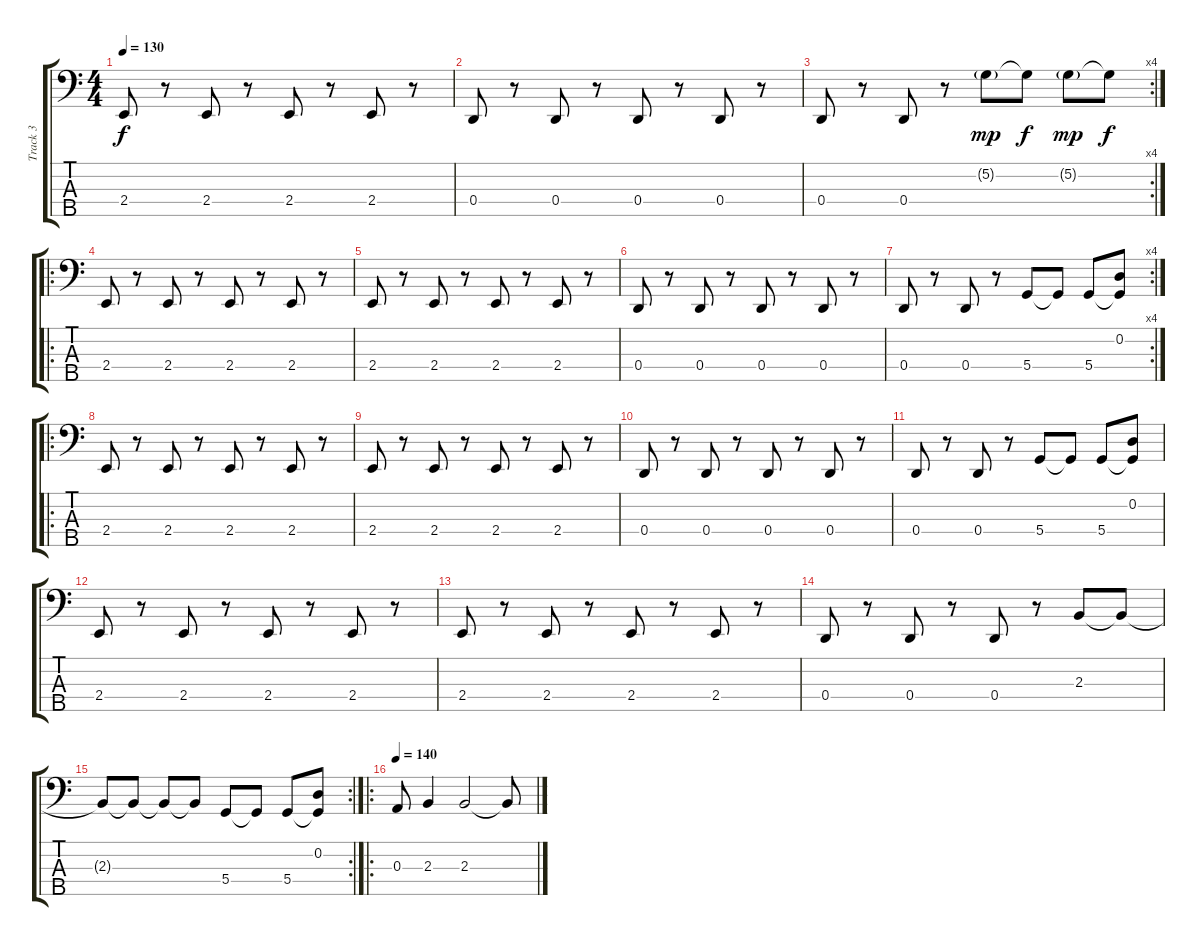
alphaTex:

\track ("Track 3" "Track 3") {instrument electricbassfinger}
\staff {score tabs}
\tuning (G2 D2 A1 D1 B0) {hide}
\ts (4 4)
\tempo 130
\clef f4
\ks c
2.4.8{dy f} r.8 2.4.8 r.8 2.4.8 r.8 2.4.8 r.8 |
0.4.8 r.8 0.4.8 r.8 0.4.8 r.8 0.4.8 r.8 |
\rc 4
0.4.8 r.8 0.4.8 r.8 5.2{g}.8{dy mp} 5.2{t}.8{dy f} 5.2{g}.8{dy mp} 5.2{t}.8{dy f} |
\ro
2.4.8 r.8 2.4.8 r.8 2.4.8 r.8 2.4.8 r.8 |
2.4.8 r.8 2.4.8 r.8 2.4.8 r.8 2.4.8 r.8 |
0.4.8 r.8 0.4.8 r.8 0.4.8 r.8 0.4.8 r.8 |
\rc 4
0.4.8 r.8 0.4.8 r.8 5.4.8 5.4{t}.8 5.4.8 (0.2 5.4{t}).8 |
\ro
2.4.8 r.8 2.4.8 r.8 2.4.8 r.8 2.4.8 r.8 |
2.4.8 r.8 2.4.8 r.8 2.4.8 r.8 2.4.8 r.8 |
0.4.8 r.8 0.4.8 r.8 0.4.8 r.8 0.4.8 r.8 |
0.4.8 r.8 0.4.8 r.8 5.4.8 5.4{t}.8 5.4.8 (0.2 5.4{t}).8 |
2.4.8 r.8 2.4.8 r.8 2.4.8 r.8 2.4.8 r.8 |
2.4.8 r.8 2.4.8 r.8 2.4.8 r.8 2.4.8 r.8 |
0.4.8 r.8 0.4.8 r.8 0.4.8 r.8 2.3.8 2.3{t}.8 |
\rc 2
2.3{t}.8 2.3{t}.8 2.3{t}.8 2.3{t}.8 5.4.8 5.4{t}.8 5.4.8 (0.2 5.4{t}).8 |
\ro
\tempo 140
0.3.8 2.3.4 2.3.2 2.3{t}.8
